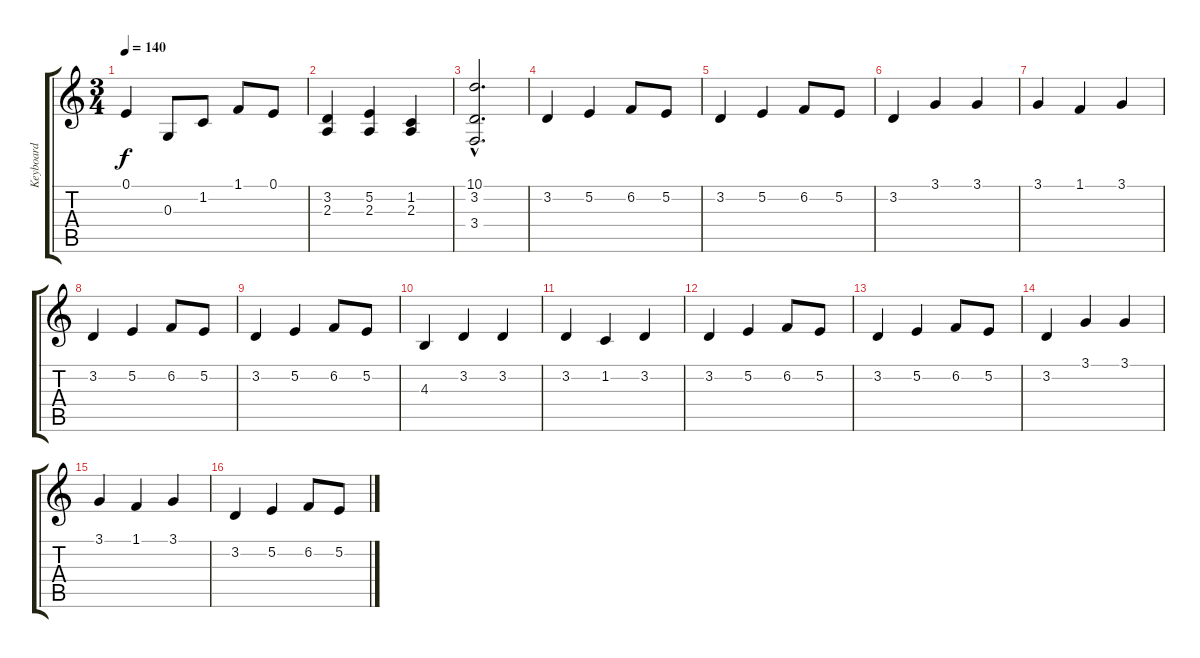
\track ("Keyboard" "Keyboard") {instrument electricgrandpiano}
\staff {score tabs}
\tuning (E4 B3 G3 D3 A2 E2) {hide}
\ts (3 4)
\tempo 140
\clef g2
\ks c
0.1.4{dy f} 0.3.8 1.2.8 1.1.8 0.1.8 |
(3.2 2.3).4 (5.2 2.3).4 (1.2 2.3).4 |
(10.1{hac} 3.2{hac} 3.4{hac}).2{d} |
3.2.4 5.2.4 6.2.8 5.2.8 |
3.2.4 5.2.4 6.2.8 5.2.8 |
3.2.4 3.1.4 3.1.4 |
3.1.4 1.1.4 3.1.4 |
3.2.4 5.2.4 6.2.8 5.2.8 |
3.2.4 5.2.4 6.2.8 5.2.8 |
4.3.4 3.2.4 3.2.4 |
3.2.4 1.2.4 3.2.4 |
3.2.4 5.2.4 6.2.8 5.2.8 |
3.2.4 5.2.4 6.2.8 5.2.8 |
3.2.4 3.1.4 3.1.4 |
3.1.4 1.1.4 3.1.4 |
3.2.4 5.2.4 6.2.8 5.2.8
